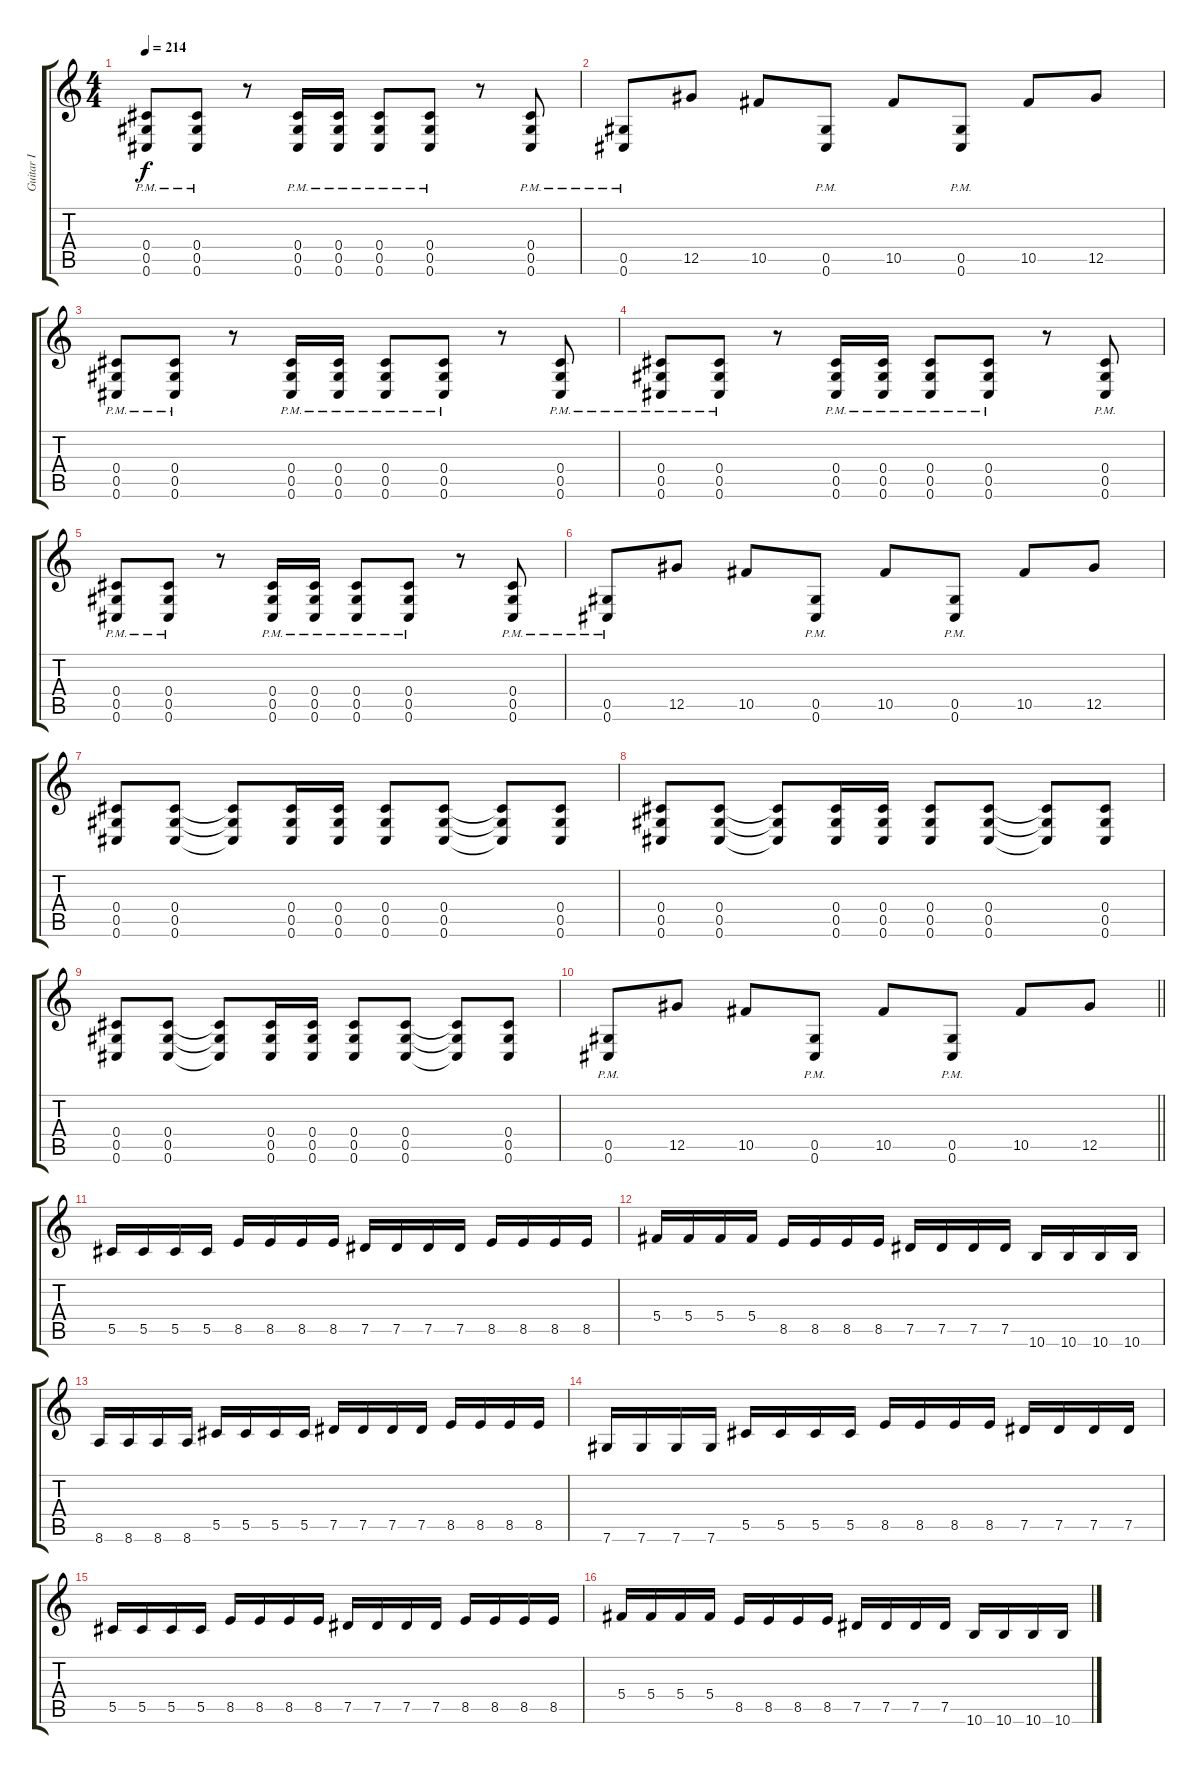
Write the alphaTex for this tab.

\track ("Guitar I" "Guitar I") {instrument distortionguitar}
\staff {score tabs}
\tuning (Eb4 Bb3 Gb3 Db3 Ab2 Db2) {hide}
\ts (4 4)
\tempo 214
\clef g2
\ks c
(0.4{pm} 0.5{pm} 0.6{pm}).8{dy f} (0.4{pm} 0.5{pm} 0.6{pm}).8 r.8 (0.4{pm} 0.5{pm} 0.6{pm}).16 (0.4{pm} 0.5{pm} 0.6{pm}).16 (0.4{pm} 0.5{pm} 0.6{pm}).8 (0.4{pm} 0.5{pm} 0.6{pm}).8 r.8 (0.4{pm} 0.5{pm} 0.6{pm}).8 |
(0.5{pm} 0.6{pm}).8 12.5.8 10.5.8 (0.5{pm} 0.6{pm}).8 10.5.8 (0.5{pm} 0.6{pm}).8 10.5.8 12.5.8 |
(0.4{pm} 0.5{pm} 0.6{pm}).8 (0.4{pm} 0.5{pm} 0.6{pm}).8 r.8 (0.4{pm} 0.5{pm} 0.6{pm}).16 (0.4{pm} 0.5{pm} 0.6{pm}).16 (0.4{pm} 0.5{pm} 0.6{pm}).8 (0.4{pm} 0.5{pm} 0.6{pm}).8 r.8 (0.4{pm} 0.5{pm} 0.6{pm}).8 |
(0.4{pm} 0.5{pm} 0.6{pm}).8 (0.4{pm} 0.5{pm} 0.6{pm}).8 r.8 (0.4{pm} 0.5{pm} 0.6{pm}).16 (0.4{pm} 0.5{pm} 0.6{pm}).16 (0.4{pm} 0.5{pm} 0.6{pm}).8 (0.4{pm} 0.5{pm} 0.6{pm}).8 r.8 (0.4{pm} 0.5{pm} 0.6{pm}).8 |
(0.4{pm} 0.5{pm} 0.6{pm}).8 (0.4{pm} 0.5{pm} 0.6{pm}).8 r.8 (0.4{pm} 0.5{pm} 0.6{pm}).16 (0.4{pm} 0.5{pm} 0.6{pm}).16 (0.4{pm} 0.5{pm} 0.6{pm}).8 (0.4{pm} 0.5{pm} 0.6{pm}).8 r.8 (0.4{pm} 0.5{pm} 0.6{pm}).8 |
(0.5{pm} 0.6{pm}).8 12.5.8 10.5.8 (0.5{pm} 0.6{pm}).8 10.5.8 (0.5{pm} 0.6{pm}).8 10.5.8 12.5.8 |
(0.4 0.5 0.6).8 (0.4 0.5 0.6).8 (0.4{t} 0.5{t} 0.6{t}).8 (0.4 0.5 0.6).16 (0.4 0.5 0.6).16 (0.4 0.5 0.6).8 (0.4 0.5 0.6).8 (0.4{t} 0.5{t} 0.6{t}).8 (0.4 0.5 0.6).8 |
(0.4 0.5 0.6).8 (0.4 0.5 0.6).8 (0.4{t} 0.5{t} 0.6{t}).8 (0.4 0.5 0.6).16 (0.4 0.5 0.6).16 (0.4 0.5 0.6).8 (0.4 0.5 0.6).8 (0.4{t} 0.5{t} 0.6{t}).8 (0.4 0.5 0.6).8 |
(0.4 0.5 0.6).8 (0.4 0.5 0.6).8 (0.4{t} 0.5{t} 0.6{t}).8 (0.4 0.5 0.6).16 (0.4 0.5 0.6).16 (0.4 0.5 0.6).8 (0.4 0.5 0.6).8 (0.4{t} 0.5{t} 0.6{t}).8 (0.4 0.5 0.6).8 |
\barLineRight lightlight
(0.5{pm} 0.6{pm}).8 12.5.8 10.5.8 (0.5{pm} 0.6{pm}).8 10.5.8 (0.5{pm} 0.6{pm}).8 10.5.8 12.5.8 |
\section ("" "")
5.5.16 5.5.16 5.5.16 5.5.16 8.5.16 8.5.16 8.5.16 8.5.16 7.5.16 7.5.16 7.5.16 7.5.16 8.5.16 8.5.16 8.5.16 8.5.16 |
5.4.16 5.4.16 5.4.16 5.4.16 8.5.16 8.5.16 8.5.16 8.5.16 7.5.16 7.5.16 7.5.16 7.5.16 10.6.16 10.6.16 10.6.16 10.6.16 |
8.6.16 8.6.16 8.6.16 8.6.16 5.5.16 5.5.16 5.5.16 5.5.16 7.5.16 7.5.16 7.5.16 7.5.16 8.5.16 8.5.16 8.5.16 8.5.16 |
7.6.16 7.6.16 7.6.16 7.6.16 5.5.16 5.5.16 5.5.16 5.5.16 8.5.16 8.5.16 8.5.16 8.5.16 7.5.16 7.5.16 7.5.16 7.5.16 |
5.5.16 5.5.16 5.5.16 5.5.16 8.5.16 8.5.16 8.5.16 8.5.16 7.5.16 7.5.16 7.5.16 7.5.16 8.5.16 8.5.16 8.5.16 8.5.16 |
5.4.16 5.4.16 5.4.16 5.4.16 8.5.16 8.5.16 8.5.16 8.5.16 7.5.16 7.5.16 7.5.16 7.5.16 10.6.16 10.6.16 10.6.16 10.6.16
